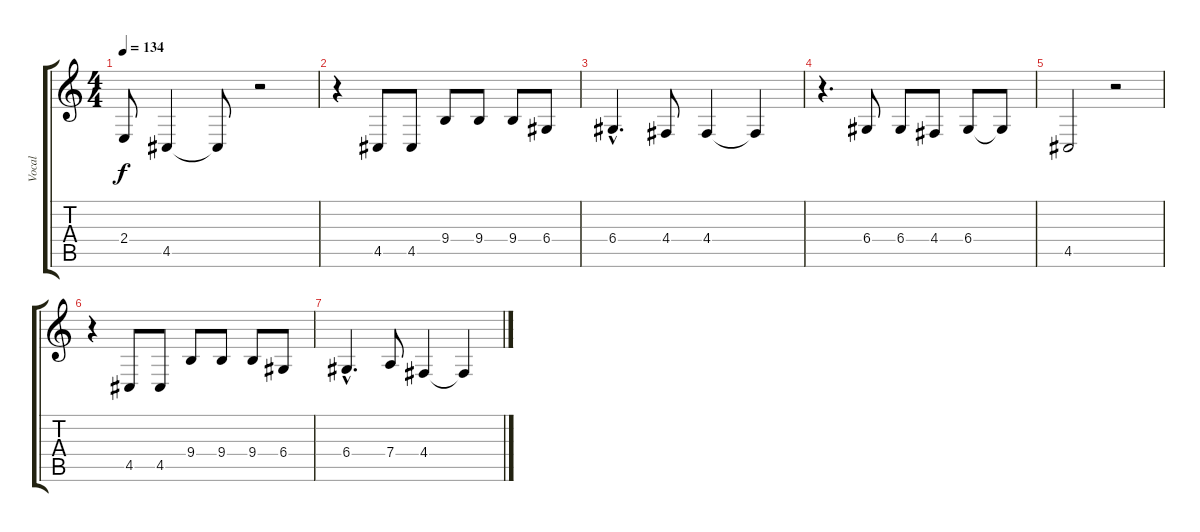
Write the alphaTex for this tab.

\track ("Vocal" "Vocal") {instrument cello}
\staff {score tabs}
\tuning (E4 B3 G3 D3 A2 E2) {hide}
\ts (4 4)
\tempo 134
\clef g2
\ks c
2.4{t}.8{dy f} 4.5.4 4.5{t}.8 r.2 |
r.4 4.5.8 4.5.8 9.4.8 9.4.8 9.4.8 6.4.8 |
6.4{hac}.4{d} 4.4.8 4.4.4 4.4{t}.4 |
r.4{d} 6.4.8 6.4.8 4.4.8 6.4.8 6.4{t}.8 |
4.5.2 r.2 |
r.4 4.5.8 4.5.8 9.4.8 9.4.8 9.4.8 6.4.8 |
6.4{hac}.4{d} 7.4.8 4.4.4 4.4{t}.4
